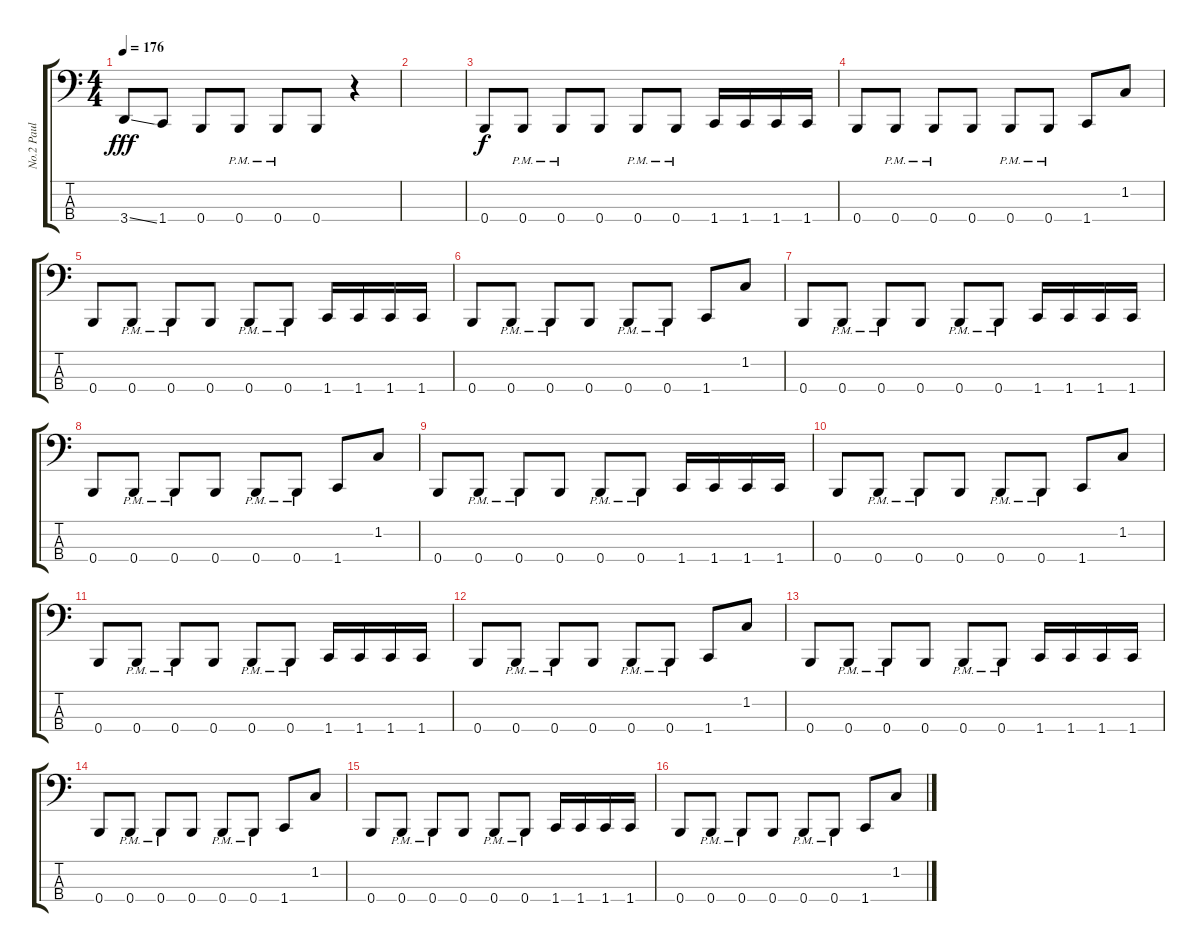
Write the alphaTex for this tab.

\track ("No.2 Paul" "No.2 Paul") {instrument electricbasspick}
\staff {score tabs}
\tuning (E2 B1 Gb1 B0) {hide}
\ts (4 4)
\tempo 176
\clef f4
\ks c
3.4{ss}.8{dy fff} 1.4.8 0.4.8 0.4{pm}.8 0.4{pm}.8 0.4.8 r.4 |
|
0.4.8{dy f} 0.4{pm}.8 0.4{pm}.8 0.4.8 0.4{pm}.8 0.4{pm}.8 1.4.16 1.4.16 1.4.16 1.4.16 |
0.4.8 0.4{pm}.8 0.4{pm}.8 0.4.8 0.4{pm}.8 0.4{pm}.8 1.4.8 1.2.8 |
0.4.8 0.4{pm}.8 0.4{pm}.8 0.4.8 0.4{pm}.8 0.4{pm}.8 1.4.16 1.4.16 1.4.16 1.4.16 |
0.4.8 0.4{pm}.8 0.4{pm}.8 0.4.8 0.4{pm}.8 0.4{pm}.8 1.4.8 1.2.8 |
0.4.8 0.4{pm}.8 0.4{pm}.8 0.4.8 0.4{pm}.8 0.4{pm}.8 1.4.16 1.4.16 1.4.16 1.4.16 |
0.4.8 0.4{pm}.8 0.4{pm}.8 0.4.8 0.4{pm}.8 0.4{pm}.8 1.4.8 1.2.8 |
0.4.8 0.4{pm}.8 0.4{pm}.8 0.4.8 0.4{pm}.8 0.4{pm}.8 1.4.16 1.4.16 1.4.16 1.4.16 |
0.4.8 0.4{pm}.8 0.4{pm}.8 0.4.8 0.4{pm}.8 0.4{pm}.8 1.4.8 1.2.8 |
0.4.8 0.4{pm}.8 0.4{pm}.8 0.4.8 0.4{pm}.8 0.4{pm}.8 1.4.16 1.4.16 1.4.16 1.4.16 |
0.4.8 0.4{pm}.8 0.4{pm}.8 0.4.8 0.4{pm}.8 0.4{pm}.8 1.4.8 1.2.8 |
0.4.8 0.4{pm}.8 0.4{pm}.8 0.4.8 0.4{pm}.8 0.4{pm}.8 1.4.16 1.4.16 1.4.16 1.4.16 |
0.4.8 0.4{pm}.8 0.4{pm}.8 0.4.8 0.4{pm}.8 0.4{pm}.8 1.4.8 1.2.8 |
0.4.8 0.4{pm}.8 0.4{pm}.8 0.4.8 0.4{pm}.8 0.4{pm}.8 1.4.16 1.4.16 1.4.16 1.4.16 |
0.4.8 0.4{pm}.8 0.4{pm}.8 0.4.8 0.4{pm}.8 0.4{pm}.8 1.4.8 1.2.8
